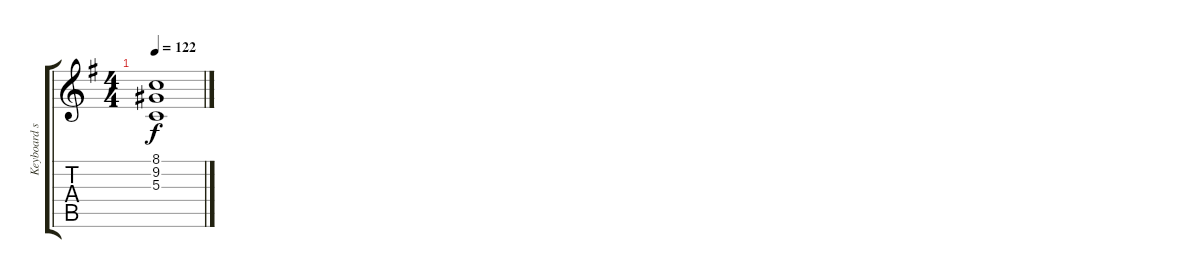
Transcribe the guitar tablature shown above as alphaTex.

\track ("Keyboard snyth" "Keyboard s") {instrument pad2warm}
\staff {score tabs}
\tuning (E4 B3 G3 D3 A2 E2) {hide}
\ts (4 4)
\tempo 122
\clef g2
\ks g
(8.1 9.2 5.3).1{dy f}
